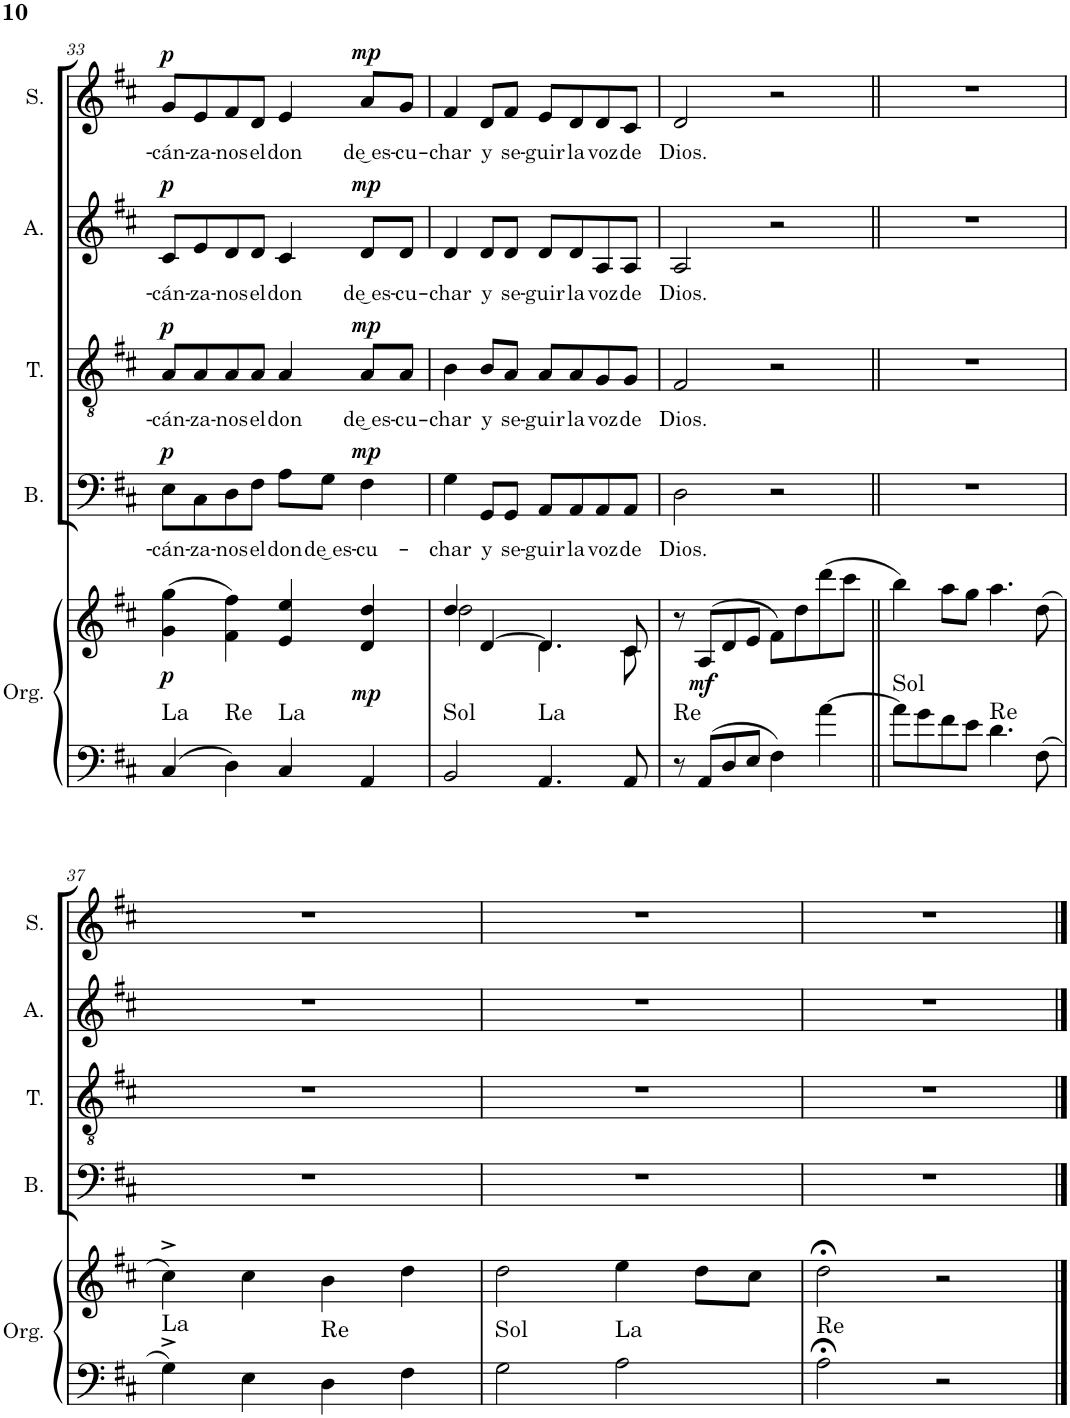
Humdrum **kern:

**kern	**kern	**dynam	**harte	**kern	**text	**dynam	**kern	**text	**dynam	**kern	**text	**dynam	**kern	**text	**dynam
*part5	*part5	*part5	*part5	*part4	*part4	*part4	*part3	*part3	*part3	*part2	*part2	*part2	*part1	*part1	*part1
*staff6	*staff5	*staff5/6	*	*staff4	*staff4	*staff4	*staff3	*staff3	*staff3	*staff2	*staff2	*staff2	*staff1	*staff1	*staff1
*I"Órgano	*	*	*	*I"Bajo	*	*	*I"Tenor	*	*	*I"Alto	*	*	*I"Soprano	*	*
*	*	*	*	*I'B.	*	*	*I'T.	*	*	*I'A.	*	*	*I'S.	*	*
!!LO:PB:g=z
*clefF4	*clefG2	*	*	*clefF4	*	*	*clefGv2	*	*	*clefG2	*	*	*clefG2	*	*
*	*	*	*	*	*	*	*Trd4c7	*	*	*Trd1c2	*	*	*	*	*
*k[f#c#]	*k[f#c#]	*	*	*k[f#c#]	*	*	*k[f#c#]	*	*	*k[f#c#]	*	*	*k[f#c#]	*	*
*M4/4	*M4/4	*	*	*M4/4	*	*	*M4/4	*	*	*M4/4	*	*	*M4/4	*	*
=33	=33	=33	=33	=33	=33	=33	=33	=33	=33	=33	=33	=33	=33	=33	=33
!	!	!LO:DY:b	!LO:H:kt=La	!	!LO:LY:b	!LO:DY:a	!	!LO:LY:b	!LO:DY:a	!	!LO:LY:b	!LO:DY:a	!	!LO:LY:b	!LO:DY:a
4C#/	(4g\ 4gg\	p	N	8E\L	-cán-	p	8A/L	-cán-	p	8c#/L	-cán-	p	8g/L	-cán-	p
!	!	!	!	!	!LO:LY:b	!	!	!LO:LY:b	!	!	!LO:LY:b	!	!	!LO:LY:b	!
.	.	.	.	8C#\	-za-	.	8A/	-za-	.	8e/	-za-	.	8e/	-za-	.
!	!	!	!LO:H:kt=Re	!	!LO:LY:b	!	!	!LO:LY:b	!	!	!LO:LY:b	!	!	!LO:LY:b	!
4D\	4f#\ 4ff#\)	.	N	8D\	-nos	.	8A/	-nos	.	8d/	-nos	.	8f#/	-nos	.
!	!	!	!	!	!LO:LY:b	!	!	!LO:LY:b	!	!	!LO:LY:b	!	!	!LO:LY:b	!
.	.	.	.	8F#\J	el	.	8A/J	el	.	8d/J	el	.	8d/J	el	.
!	!	!	!LO:H:kt=La	!	!LO:LY:b	!	!	!LO:LY:b	!	!	!LO:LY:b	!	!	!LO:LY:b	!
4C#/	4e/ 4ee/	.	N	8A\L	don	.	4A/	don	.	4c#/	don	.	4e/	don	.
!	!	!	!	!	!LO:LY:b	!	!	!	!	!	!	!	!	!	!
.	.	.	.	8G\J	de͜ es-	.	.	.	.	.	.	.	.	.	.
!	!	!LO:DY:b	!	!	!LO:LY:b	!LO:DY:a	!	!LO:LY:b	!LO:DY:a	!	!LO:LY:b	!LO:DY:a	!	!LO:LY:b	!LO:DY:a
4AA/	4d/ 4dd/	mp	.	4F#\	-cu-	mp	8A/L	de͜ es-	mp	8d/L	de͜ es-	mp	8a/L	de͜ es-	mp
!	!	!	!	!	!	!	!	!LO:LY:b	!	!	!LO:LY:b	!	!	!LO:LY:b	!
.	.	.	.	.	.	.	8A/J	-cu-	.	8d/J	-cu-	.	8g/J	-cu-	.
=34	=34	=34	=34	=34	=34	=34	=34	=34	=34	=34	=34	=34	=34	=34	=34
*	*^	*	*	*	*	*	*	*	*	*	*	*	*	*	*
!	!	!	!	!LO:H:kt=Sol	!	!LO:LY:b	!	!	!LO:LY:b	!	!	!LO:LY:b	!	!	!LO:LY:b	!
2BB/	4dd/	2dd\	.	N	4G\	-char	.	4B\	-char	.	4d/	-char	.	4f#/	-char	.
!	!	!	!	!	!	!LO:LY:b	!	!	!LO:LY:b	!	!	!LO:LY:b	!	!	!LO:LY:b	!
.	[4d/	.	.	.	8GG/L	y	.	8B/L	y	.	8d/L	y	.	8d/L	y	.
!	!	!	!	!	!	!LO:LY:b	!	!	!LO:LY:b	!	!	!LO:LY:b	!	!	!LO:LY:b	!
.	.	.	.	.	8GG/J	se-	.	8A/J	se-	.	8d/J	se-	.	8f#/J	se-	.
!	!	!	!	!LO:H:kt=La	!	!LO:LY:b	!	!	!LO:LY:b	!	!	!LO:LY:b	!	!	!LO:LY:b	!
4.AA/	4.d/]	4.d\	.	N	8AA/L	-guir	.	8A/L	-guir	.	8d/L	-guir	.	8e/L	-guir	.
!	!	!	!	!	!	!LO:LY:b	!	!	!LO:LY:b	!	!	!LO:LY:b	!	!	!LO:LY:b	!
.	.	.	.	.	8AA/	la	.	8A/	la	.	8d/	la	.	8d/	la	.
!	!	!	!	!	!	!LO:LY:b	!	!	!LO:LY:b	!	!	!LO:LY:b	!	!	!LO:LY:b	!
.	.	.	.	.	8AA/	voz	.	8G/	voz	.	8A/	voz	.	8d/	voz	.
!	!	!	!	!	!	!LO:LY:b	!	!	!LO:LY:b	!	!	!LO:LY:b	!	!	!LO:LY:b	!
8AA/	8c#/	8c#\	.	.	8AA/J	de	.	8G/J	de	.	8A/J	de	.	8c#/J	de	.
=35	=35	=35	=35	=35	=35	=35	=35	=35	=35	=35	=35	=35	=35	=35	=35	=35
!	!	!	!	!LO:H:kt=Re	!	!LO:LY:b	!	!	!LO:LY:b	!	!	!LO:LY:b	!	!	!LO:LY:b	!
*	*v	*v	*	*	*	*	*	*	*	*	*	*	*	*	*	*
8r	8r	.	N	2D\	Dios.	.	2F#/	Dios.	.	2A/	Dios.	.	2d/	Dios.	.
!	!	!LO:DY:b	!	!	!	!	!	!	!	!	!	!	!	!	!
8AA/L	(8A/L	mf	.	.	.	.	.	.	.	.	.	.	.	.	.
8D/	8d/	.	.	.	.	.	.	.	.	.	.	.	.	.	.
8E/J	8e/J	.	.	.	.	.	.	.	.	.	.	.	.	.	.
4F#\	8f#\L)	.	.	2r	.	.	2r	.	.	2r	.	.	2r	.	.
.	8dd\	.	.	.	.	.	.	.	.	.	.	.	.	.	.
[4a\	(8ddd\	.	.	.	.	.	.	.	.	.	.	.	.	.	.
.	8ccc#\J	.	.	.	.	.	.	.	.	.	.	.	.	.	.
=36||	=36||	=36||	=36||	=36||	=36||	=36||	=36||	=36||	=36||	=36||	=36||	=36||	=36||	=36||	=36||
!	!	!	!LO:H:kt=Sol	!	!	!	!	!	!	!	!	!	!	!	!
8a\L]	4bb\)	.	N	1r	.	.	1r	.	.	1r	.	.	1r	.	.
8g\	.	.	.	.	.	.	.	.	.	.	.	.	.	.	.
8f#\	8aa\L	.	.	.	.	.	.	.	.	.	.	.	.	.	.
8e\J	8gg\J	.	.	.	.	.	.	.	.	.	.	.	.	.	.
!	!	!	!LO:H:kt=Re	!	!	!	!	!	!	!	!	!	!	!	!
4.d\	4.aa\	.	N	.	.	.	.	.	.	.	.	.	.	.	.
8F#\	(8dd\	.	.	.	.	.	.	.	.	.	.	.	.	.	.
!!LO:LB:g=z
=37	=37	=37	=37	=37	=37	=37	=37	=37	=37	=37	=37	=37	=37	=37	=37
!	!	!	!LO:H:kt=La	!	!	!	!	!	!	!	!	!	!	!	!
4G^\	4cc#^\)	.	N	1r	.	.	1r	.	.	1r	.	.	1r	.	.
4E\	4cc#\	.	.	.	.	.	.	.	.	.	.	.	.	.	.
!	!	!	!LO:H:kt=Re	!	!	!	!	!	!	!	!	!	!	!	!
4D\	4b\	.	N	.	.	.	.	.	.	.	.	.	.	.	.
4F#\	4dd\	.	.	.	.	.	.	.	.	.	.	.	.	.	.
=38	=38	=38	=38	=38	=38	=38	=38	=38	=38	=38	=38	=38	=38	=38	=38
!	!	!	!LO:H:kt=Sol	!	!	!	!	!	!	!	!	!	!	!	!
2G\	2dd\	.	N	1r	.	.	1r	.	.	1r	.	.	1r	.	.
!	!	!	!LO:H:kt=La	!	!	!	!	!	!	!	!	!	!	!	!
2A\	4ee\	.	N	.	.	.	.	.	.	.	.	.	.	.	.
.	8dd\L	.	.	.	.	.	.	.	.	.	.	.	.	.	.
.	8cc#\J	.	.	.	.	.	.	.	.	.	.	.	.	.	.
=39	=39	=39	=39	=39	=39	=39	=39	=39	=39	=39	=39	=39	=39	=39	=39
!	!	!	!LO:H:kt=Re	!	!	!	!	!	!	!	!	!	!	!	!
2A;<\	2dd;<\	.	N	1r	.	.	1r	.	.	1r	.	.	1r	.	.
2r	2r	.	.	.	.	.	.	.	.	.	.	.	.	.	.
==	==	==	==	==	==	==	==	==	==	==	==	==	==	==	==
*-	*-	*-	*-	*-	*-	*-	*-	*-	*-	*-	*-	*-	*-	*-	*-
